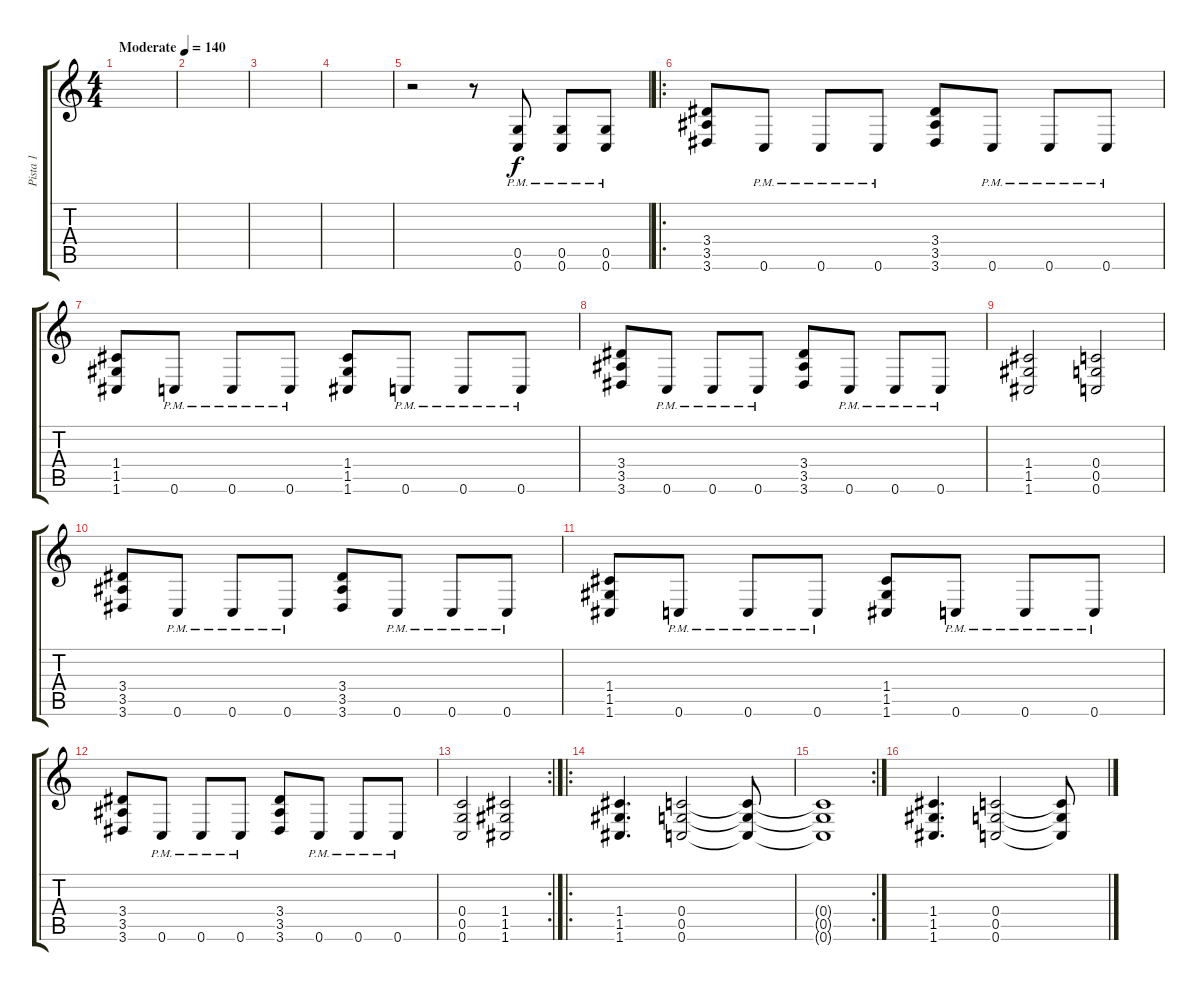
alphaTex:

\track ("Pista 1" "Pista 1") {instrument distortionguitar}
\staff {score tabs}
\tuning (D4 A3 F3 C3 G2 C2) {hide}
\ts (4 4)
\tempo (140 "Moderate")
\clef g2
\ks c
|
|
|
|
r.2 r.8 (0.5{pm} 0.6{pm}).8 (0.5{pm} 0.6{pm}).8 (0.5{pm} 0.6{pm}).8 |
\ro
(3.4 3.5 3.6).8 0.6{pm}.8 0.6{pm}.8 0.6{pm}.8 (3.4 3.5 3.6).8 0.6{pm}.8 0.6{pm}.8 0.6{pm}.8 |
(1.4 1.5 1.6).8 0.6{pm}.8 0.6{pm}.8 0.6{pm}.8 (1.4 1.5 1.6).8 0.6{pm}.8 0.6{pm}.8 0.6{pm}.8 |
(3.4 3.5 3.6).8 0.6{pm}.8 0.6{pm}.8 0.6{pm}.8 (3.4 3.5 3.6).8 0.6{pm}.8 0.6{pm}.8 0.6{pm}.8 |
(1.4 1.5 1.6).2 (0.4 0.5 0.6).2 |
(3.4 3.5 3.6).8 0.6{pm}.8 0.6{pm}.8 0.6{pm}.8 (3.4 3.5 3.6).8 0.6{pm}.8 0.6{pm}.8 0.6{pm}.8 |
(1.4 1.5 1.6).8 0.6{pm}.8 0.6{pm}.8 0.6{pm}.8 (1.4 1.5 1.6).8 0.6{pm}.8 0.6{pm}.8 0.6{pm}.8 |
(3.4 3.5 3.6).8 0.6{pm}.8 0.6{pm}.8 0.6{pm}.8 (3.4 3.5 3.6).8 0.6{pm}.8 0.6{pm}.8 0.6{pm}.8 |
\rc 2
(0.4 0.5 0.6).2 (1.4 1.5 1.6).2 |
\ro
(1.4 1.5 1.6).4{d} (0.4 0.5 0.6).2 (0.4{t} 0.5{t} 0.6{t}).8 |
\rc 2
(0.4{t} 0.5{t} 0.6{t}).1 |
(1.4 1.5 1.6).4{d} (0.4 0.5 0.6).2 (0.4{t} 0.5{t} 0.6{t}).8
